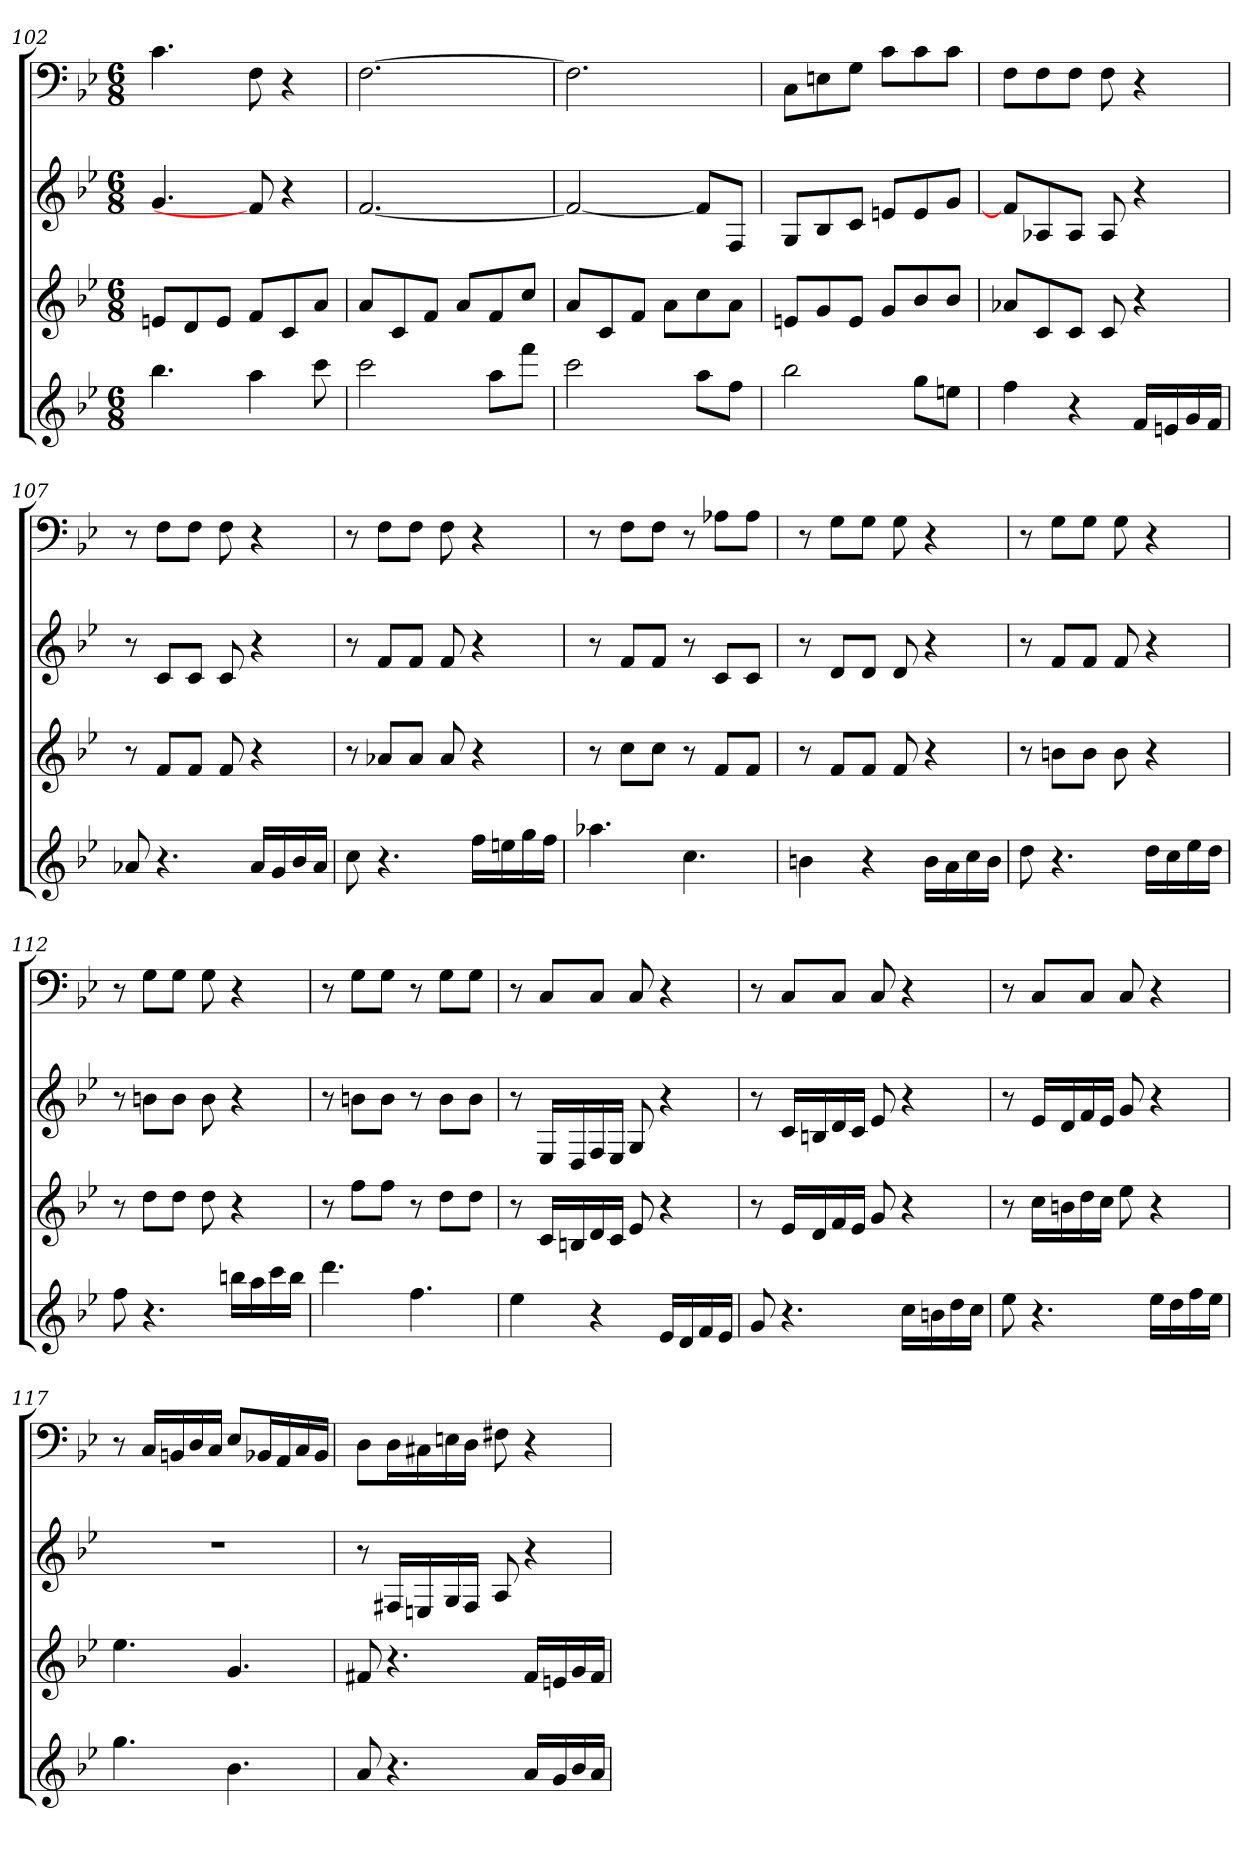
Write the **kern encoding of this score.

**kern	**kern	**kern	**kern
*part4	*part3	*part2	*part1
*staff4	*staff3	*staff2	*staff1
*k[b-e-]	*k[b-e-]	*k[b-e-]	*k[b-e-]
*B-:	*B-:	*B-:	*B-:
*M6/8	*M6/8	*M6/8	*M6/8
=102	=102	=102	=102
4.bb-	8enL	4.g	4.c
.	8d	.	.
.	8eJ	.	.
4aa	8fL	8f]	8F
.	8c	4r	4r
8ccc	8aJ	.	.
=103	=103	=103	=103
2ccc	8aL	[2.f	[2.F
.	8c	.	.
.	8fJ	.	.
.	8aL	.	.
8aaL	8f	.	.
8fffJ	8ccJ	.	.
=104	=104	=104	=104
2ccc	8aL	2f_	2.F]
.	8c	.	.
.	8fJ	.	.
.	8aL	.	.
8aaL	8cc	8fL]	.
8ffJ	8aJ	8FJ	.
=105	=105	=105	=105
2bb-	8enL	8GL	8CL
.	8g	8B-	8En
.	8eJ	8cJ	8GJ
.	8gL	8enL	8cL
8ggL	8b-	8e	8c
8eenJ	8b-J	8gJ	8cJ
=106	=106	=106	=106
4ff	8a-XL	8fL]	8FL
.	8c	8A-X	8F
4r	8cJ	8A-J	8FJ
.	8c	8A-	8F
16fLL	4r	4r	4r
16en	.	.	.
16g	.	.	.
16fJJ	.	.	.
=107	=107	=107	=107
8a-X	8r	8r	8r
4.r	8fL	8cL	8FL
.	8fJ	8cJ	8FJ
.	8f	8c	8F
16a-LL	4r	4r	4r
16g	.	.	.
16b-	.	.	.
16a-JJ	.	.	.
=108	=108	=108	=108
8cc	8r	8r	8r
4.r	8a-XL	8fL	8FL
.	8a-J	8fJ	8FJ
.	8a-	8f	8F
16ffLL	4r	4r	4r
16een	.	.	.
16gg	.	.	.
16ffJJ	.	.	.
=109	=109	=109	=109
4.aa-X	8r	8r	8r
.	8ccL	8fL	8FL
.	8ccJ	8fJ	8FJ
4.cc	8r	8r	8r
.	8fL	8cL	8A-XL
.	8fJ	8cJ	8A-J
=110	=110	=110	=110
4bn	8r	8r	8r
.	8fL	8dL	8GL
4r	8fJ	8dJ	8GJ
.	8f	8d	8G
16bLL	4r	4r	4r
16a	.	.	.
16cc	.	.	.
16bJJ	.	.	.
=111	=111	=111	=111
8dd	8r	8r	8r
4.r	8bnL	8fL	8GL
.	8bJ	8fJ	8GJ
.	8b	8f	8G
16ddLL	4r	4r	4r
16cc	.	.	.
16ee-	.	.	.
16ddJJ	.	.	.
=112	=112	=112	=112
8ff	8r	8r	8r
4.r	8ddL	8bnL	8GL
.	8ddJ	8bJ	8GJ
.	8dd	8b	8G
16bbnLL	4r	4r	4r
16aa	.	.	.
16ccc	.	.	.
16bbJJ	.	.	.
=113	=113	=113	=113
4.ddd	8r	8r	8r
.	8ffL	8bnL	8GL
.	8ffJ	8bJ	8GJ
4.ff	8r	8r	8r
.	8ddL	8bL	8GL
.	8ddJ	8bJ	8GJ
=114	=114	=114	=114
4ee-	8r	8r	8r
.	16cLL	16E-LL	8CL
.	16Bn	16D	.
4r	16d	16F	8CJ
.	16cJJ	16E-JJ	.
.	8e-	8G	8C
16e-LL	4r	4r	4r
16d	.	.	.
16f	.	.	.
16e-JJ	.	.	.
=115	=115	=115	=115
8g	8r	8r	8r
4.r	16e-LL	16cLL	8CL
.	16d	16Bn	.
.	16f	16d	8CJ
.	16e-JJ	16cJJ	.
.	8g	8e-	8C
16ccLL	4r	4r	4r
16bn	.	.	.
16dd	.	.	.
16ccJJ	.	.	.
=116	=116	=116	=116
8ee-	8r	8r	8r
4.r	16ccLL	16e-LL	8CL
.	16bn	16d	.
.	16dd	16f	8CJ
.	16ccJJ	16e-JJ	.
.	8ee-	8g	8C
16ee-LL	4r	4r	4r
16dd	.	.	.
16ff	.	.	.
16ee-JJ	.	.	.
=117	=117	=117	=117
4.gg	4.ee-	2.r	8r
.	.	.	16CLL
.	.	.	16BBn
.	.	.	16D
.	.	.	16CJJ
4.b-	4.g	.	8E-L
.	.	.	16BB-XL
.	.	.	16AA
.	.	.	16C
.	.	.	16BB-JJ
=118	=118	=118	=118
8a	8f#X	8r	8DL
4.r	4.r	16F#XLL	16DL
.	.	16En	16C#X
.	.	16G	16En
.	.	16F#JJ	16DJJ
.	.	8A	8F#X
16aLL	16f#LL	4r	4r
16g	16en	.	.
16b-	16g	.	.
16aJJ	16f#JJ	.	.
=	=	=	=
*-	*-	*-	*-
